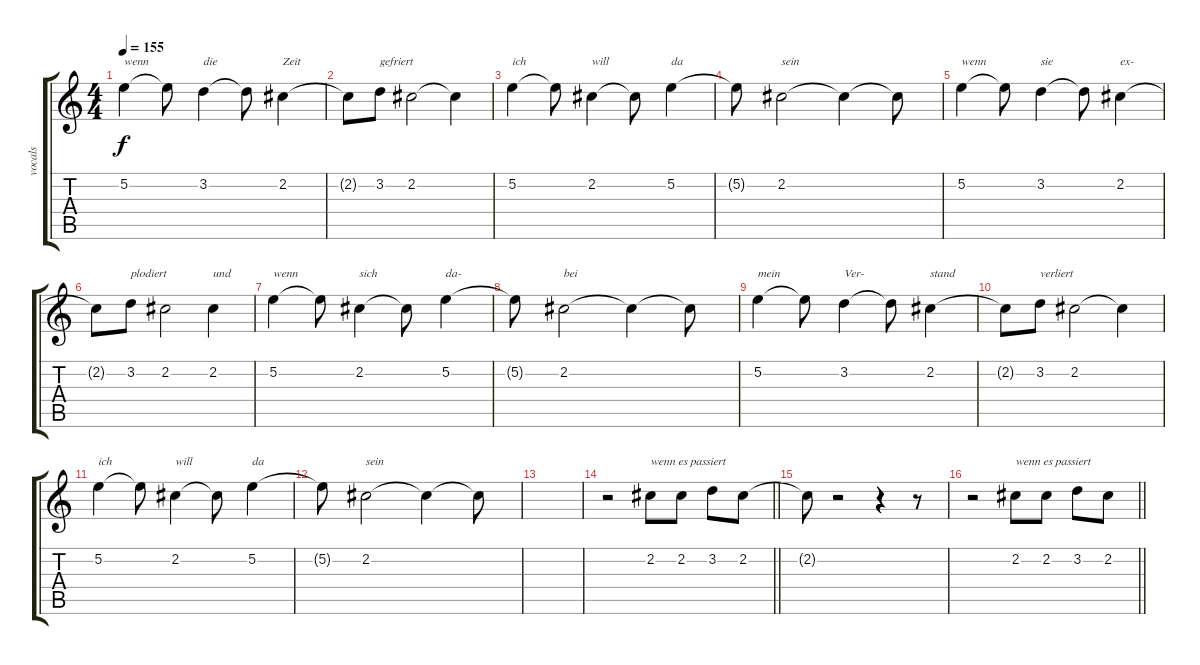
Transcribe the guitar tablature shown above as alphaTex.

\track ("vocals" "vocals") {instrument electricguitarjazz}
\staff {score tabs}
\tuning (E4 B3 G3 D3 A2 E2) {hide}
\ts (4 4)
\tempo 155
\clef g2
\ks c
5.2.4{txt "wenn" dy f} 5.2{t}.8 3.2.4{txt "die"} 3.2{t}.8 2.2.4{txt "Zeit"} |
2.2{t}.8 3.2.8{txt "gefriert"} 2.2.2 2.2{t}.4 |
5.2.4{txt "ich"} 5.2{t}.8 2.2.4{txt "will"} 2.2{t}.8 5.2.4{txt "da"} |
5.2{t}.8 2.2.2{txt "sein"} 2.2{t}.4 2.2{t}.8 |
5.2.4{txt "wenn"} 5.2{t}.8 3.2.4{txt "sie"} 3.2{t}.8 2.2.4{txt "ex-"} |
2.2{t}.8 3.2.8{txt "plodiert"} 2.2.2 2.2.4{txt "und"} |
5.2.4{txt "wenn"} 5.2{t}.8 2.2.4{txt "sich"} 2.2{t}.8 5.2.4{txt "da-"} |
5.2{t}.8 2.2.2{txt "bei"} 2.2{t}.4 2.2{t}.8 |
5.2.4{txt "mein"} 5.2{t}.8 3.2.4{txt "Ver-"} 3.2{t}.8 2.2.4{txt "stand"} |
2.2{t}.8 3.2.8{txt "verliert"} 2.2.2 2.2{t}.4 |
5.2.4{txt "ich"} 5.2{t}.8 2.2.4{txt "will"} 2.2{t}.8 5.2.4{txt "da"} |
5.2{t}.8 2.2.2{txt "sein"} 2.2{t}.4 2.2{t}.8 |
|
\barLineRight lightlight
r.2 2.2.8{txt "wenn es passiert"} 2.2.8 3.2.8 2.2.8 |
2.2{t}.8 r.2 r.4 r.8 |
\barLineRight lightlight
r.2 2.2.8{txt "wenn es passiert"} 2.2.8 3.2.8 2.2.8
